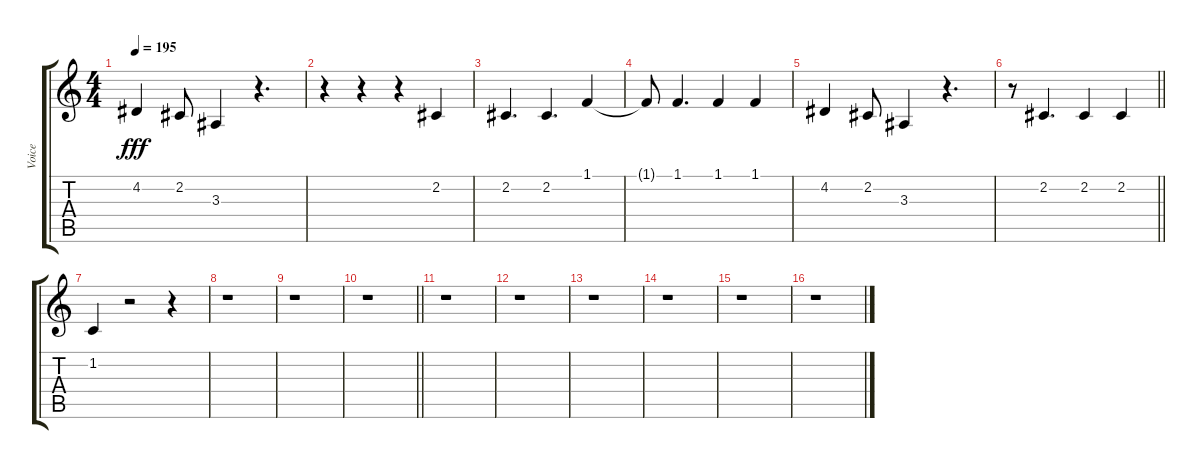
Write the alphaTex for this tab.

\track ("Voice" "Voice") {instrument drawbarorgan}
\staff {score tabs}
\tuning (E4 B3 G3 D3 A2 E2) {hide}
\ts (4 4)
\tempo 195
\clef g2
\ks c
4.2.4{dy fff} 2.2.8 3.3.4 r.4{d} |
r.4 r.4 r.4 2.2.4 |
2.2.4{d} 2.2.4{d} 1.1.4 |
1.1{t}.8 1.1.4{d} 1.1.4 1.1.4 |
4.2.4 2.2.8 3.3.4 r.4{d} |
\barLineRight lightlight
r.8 2.2.4{d} 2.2.4 2.2.4 |
1.2.4 r.2 r.4 |
r.1 |
r.1 |
\barLineRight lightlight
r.1 |
r.1 |
r.1 |
r.1 |
r.1 |
r.1 |
r.1
